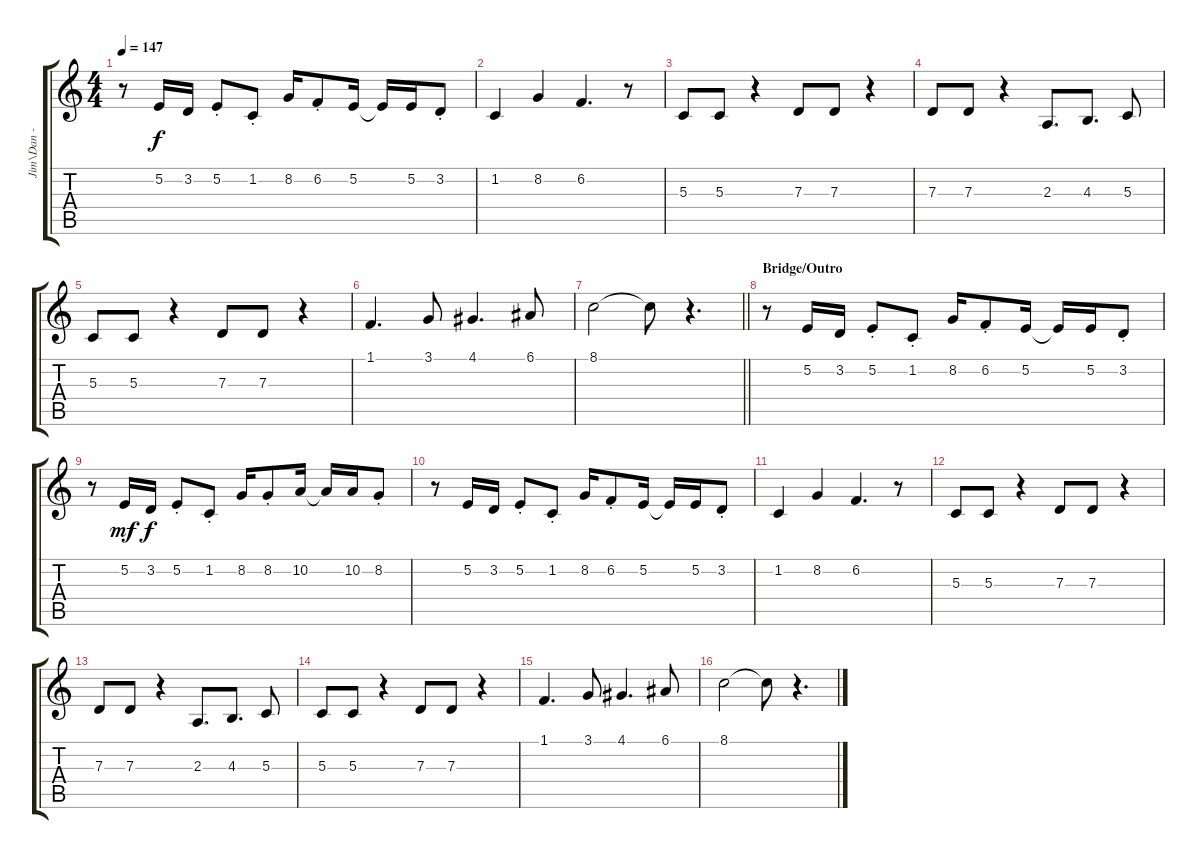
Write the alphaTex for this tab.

\track ("Jim\\Dan - Alto Sax" "Jim\\Dan - ") {instrument altosax}
\staff {score tabs}
\tuning (E4 B3 G3 D3 A2 E2) {hide}
\ts (4 4)
\tempo 147
\clef g2
\ks c
r.8{dy f} 5.2.16 3.2.16 5.2{st}.8 1.2{st}.8 8.2.16 6.2{st}.8 5.2.16 5.2{t}.16 5.2.16 3.2{st}.8 |
1.2.4 8.2.4 6.2.4{d} r.8 |
5.3.8 5.3.8 r.4 7.3.8 7.3.8 r.4 |
7.3.8 7.3.8 r.4 2.3.8{d} 4.3.8{d} 5.3.8 |
5.3.8 5.3.8 r.4 7.3.8 7.3.8 r.4 |
1.1.4{d} 3.1.8 4.1.4{d} 6.1.8 |
\barLineRight lightlight
8.1.2 8.1{t}.8 r.4{d} |
\section ("" "Bridge/Outro")
r.8 5.2.16 3.2.16 5.2{st}.8 1.2{st}.8 8.2.16 6.2{st}.8 5.2.16 5.2{t}.16 5.2.16 3.2{st}.8 |
r.8 5.2.16{dy mf} 3.2.16{dy f} 5.2{st}.8 1.2{st}.8 8.2.16 8.2{st}.8 10.2.16 10.2{t}.16 10.2.16 8.2{st}.8 |
r.8 5.2.16 3.2.16 5.2{st}.8 1.2{st}.8 8.2.16 6.2{st}.8 5.2.16 5.2{t}.16 5.2.16 3.2{st}.8 |
1.2.4 8.2.4 6.2.4{d} r.8 |
5.3.8 5.3.8 r.4 7.3.8 7.3.8 r.4 |
7.3.8 7.3.8 r.4 2.3.8{d} 4.3.8{d} 5.3.8 |
5.3.8 5.3.8 r.4 7.3.8 7.3.8 r.4 |
1.1.4{d} 3.1.8 4.1.4{d} 6.1.8 |
8.1.2 8.1{t}.8 r.4{d}
